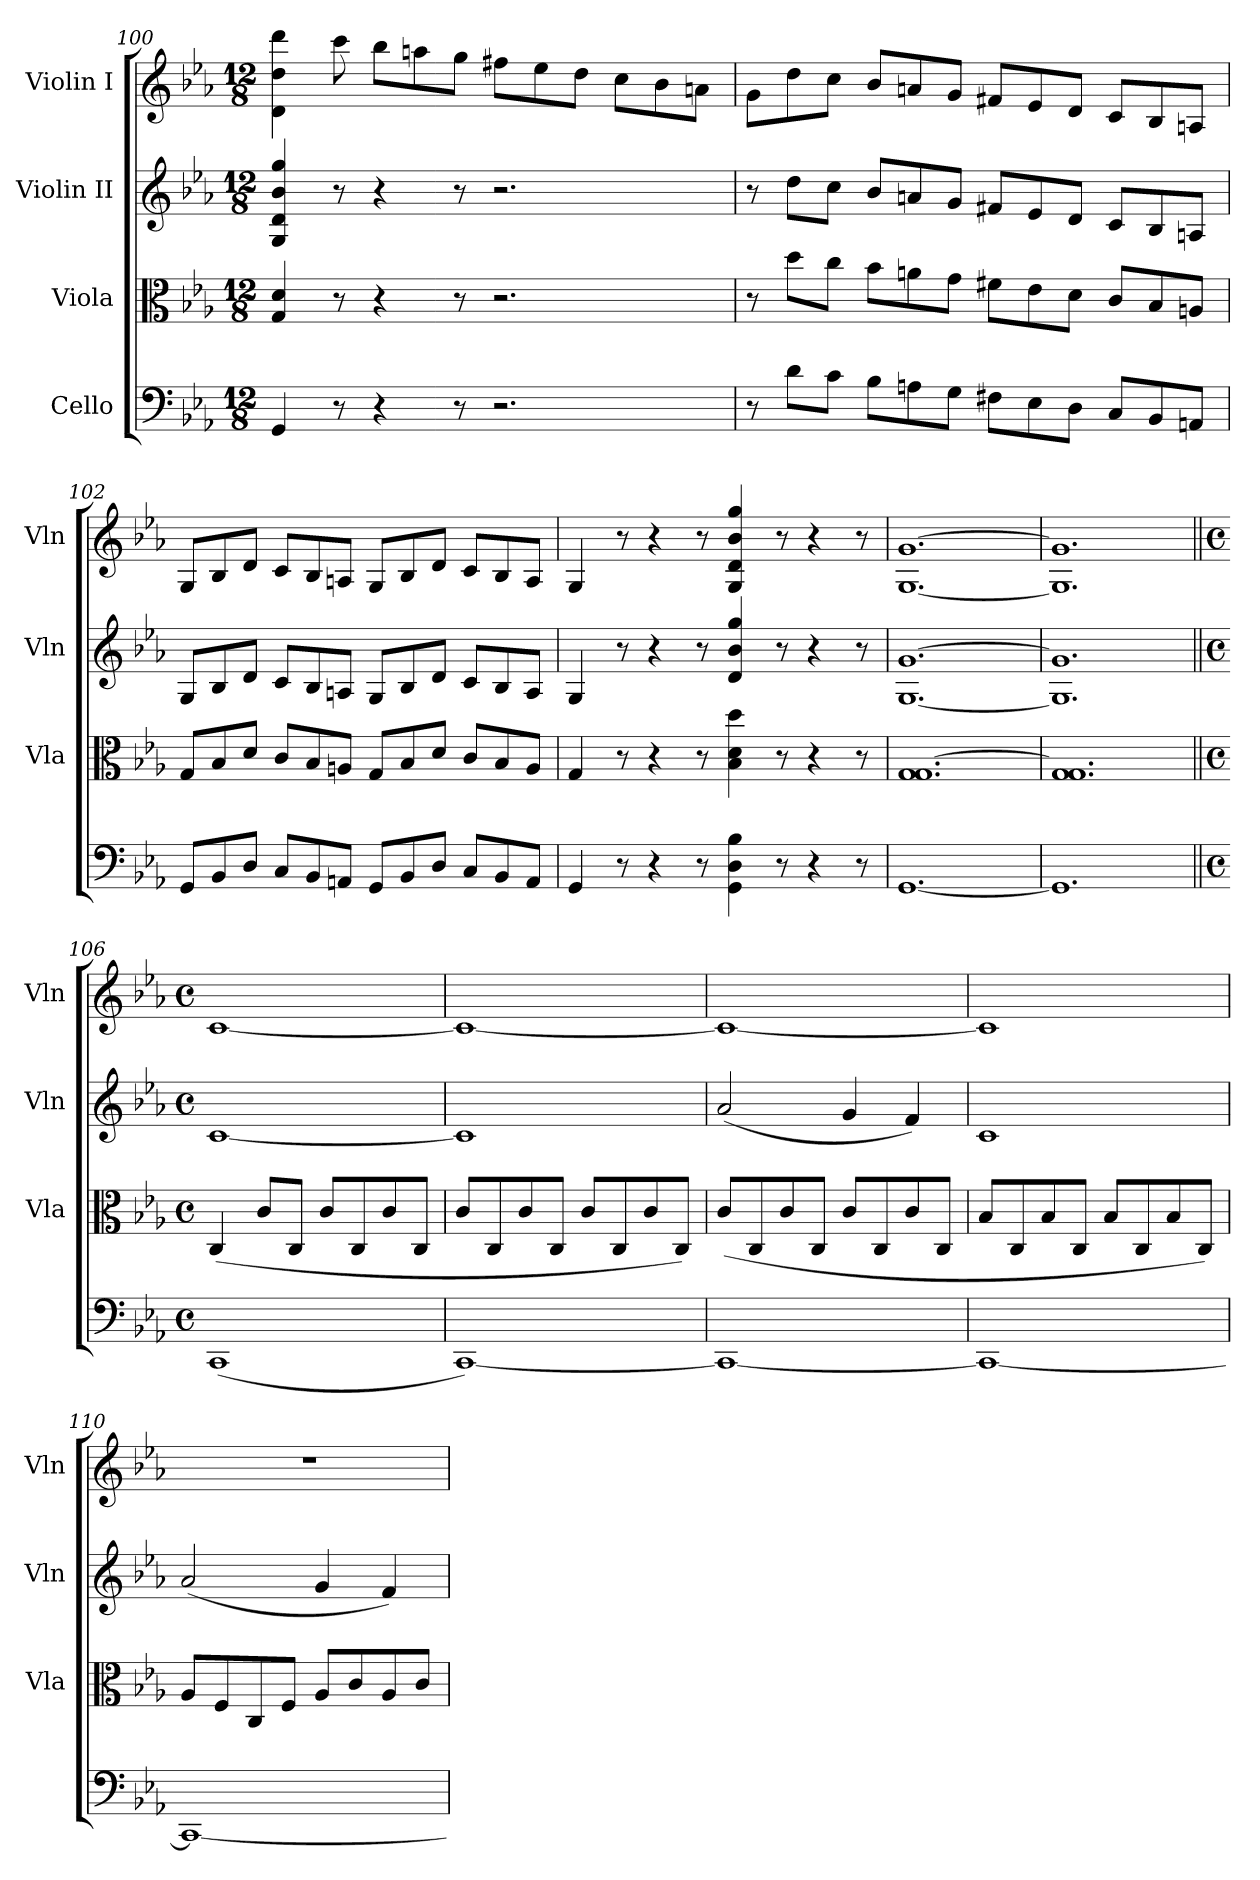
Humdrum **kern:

**kern	**kern	**kern	**kern
*part4	*part3	*part2	*part1
*staff4	*staff3	*staff2	*staff1
*I"Cello	*I"Viola	*I"Violin II	*I"Violin I
*	*I'Vla	*I'Vln	*I'Vln
!!LO:LB:g=z
*clefF4	*clefC3	*clefG2	*clefG2
*k[b-e-a-]	*k[b-e-a-]	*k[b-e-a-]	*k[b-e-a-]
*M12/8	*M12/8	*M12/8	*M12/8
=100	=100	=100	=100
4GG/	4G/ 4d/	4G/ 4d/ 4b-/ 4gg/	4d\ 4dd\ 4ddd\
8r	8r	8r	8ccc\
4r	4r	4r	8bb-\L
.	.	.	8aan\
8r	8r	8r	8gg\J
2.r	2.r	2.r	8ff#X\L
.	.	.	8ee-\
.	.	.	8dd\J
.	.	.	8cc\L
.	.	.	8b-\
.	.	.	8an\J
=101	=101	=101	=101
8r	8r	8r	8g\L
8d\L	8dd\L	8dd\L	8dd\
8c\J	8cc\J	8cc\J	8cc\J
8B-\L	8b-\L	8b-/L	8b-/L
8An\	8an\	8an/	8an/
8G\J	8g\J	8g/J	8g/J
8F#X\L	8f#X\L	8f#X/L	8f#X/L
8E-\	8e-\	8e-/	8e-/
8D\J	8d\J	8d/J	8d/J
8C/L	8c/L	8c/L	8c/L
8BB-/	8B-/	8B-/	8B-/
8AAn/J	8An/J	8An/J	8An/J
=102	=102	=102	=102
8GG/L	8G/L	8G/L	8G/L
8BB-/	8B-/	8B-/	8B-/
8D/J	8d/J	8d/J	8d/J
8C/L	8c/L	8c/L	8c/L
8BB-/	8B-/	8B-/	8B-/
8AAn/J	8An/J	8An/J	8An/J
8GG/L	8G/L	8G/L	8G/L
8BB-/	8B-/	8B-/	8B-/
8D/J	8d/J	8d/J	8d/J
8C/L	8c/L	8c/L	8c/L
8BB-/	8B-/	8B-/	8B-/
8AA/J	8A/J	8A/J	8A/J
=103	=103	=103	=103
4GG/	4G/	4G/	4G/
8r	8r	8r	8r
4r	4r	4r	4r
8r	8r	8r	8r
4GG\ 4D\ 4B-\	4B-\ 4d\ 4dd\	4d/ 4b-/ 4gg/	4G/ 4d/ 4b-/ 4gg/
8r	8r	8r	8r
4r	4r	4r	4r
8r	8r	8r	8r
=104	=104	=104	=104
[1.GG	1.G [1.G	[1.G [1.g	[1.G [1.g
=105	=105	=105	=105
1.GG]	1.G] 1.G	1.G] 1.g]	1.G] 1.g]
=106||	=106||	=106||	=106||
*M4/4	*M4/4	*M4/4	*M4/4
*met(c)	*met(c)	*met(c)	*met(c)
(<1CC	(>4C/	[1c	[1c
.	8c/L	.	.
.	8C/J	.	.
.	8c/L	.	.
.	8C/	.	.
.	8c/	.	.
.	8C/J	.	.
!!LO:LB:g=z
=107	=107	=107	=107
[1CC)	8c/L	1c]	1c_
.	8C/	.	.
.	8c/	.	.
.	8C/J	.	.
.	8c/L	.	.
.	8C/	.	.
.	8c/	.	.
.	8C/J)	.	.
=108	=108	=108	=108
1CC_	(>8c/L	(<2a-/	1c_
.	8C/	.	.
.	8c/	.	.
.	8C/J	.	.
.	8c/L	4g/	.
.	8C/	.	.
.	8c/	4f/)	.
.	8C/J	.	.
=109	=109	=109	=109
1CC_	8B-/L	1c	1c]
.	8C/	.	.
.	8B-/	.	.
.	8C/J	.	.
.	8B-/L	.	.
.	8C/	.	.
.	8B-/	.	.
.	8C/J)	.	.
=110	=110	=110	=110
1CC_	8A-/L	(<2a-/	1r
.	8F/	.	.
.	8C/	.	.
.	8F/J	.	.
.	8A-/L	4g/	.
.	8c/	.	.
.	8A-/	4f/)	.
.	8c/J	.	.
=	=	=	=
*-	*-	*-	*-
